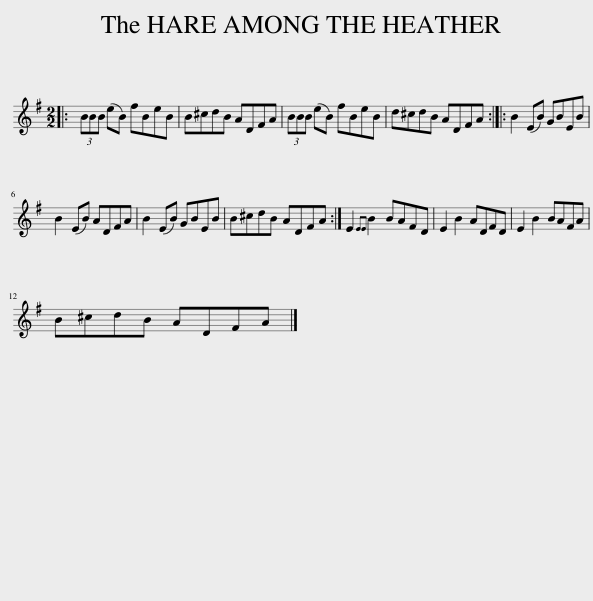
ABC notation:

X:1
L:1/8
M:2/2
I:linebreak $
K:Emin
V:1 treble
V:1
|: (3BBB (eB) fBeB | B^cdB ADFA | (3BBB (eB) fBeB | d^cdB ADFA :: B2 (EB) GBEB |$ %5
 B2 (EB) ADFA | B2 (EB) GBEB | B^cdB ADFA :| E2{EE} B2 BAFD | E2 B2 ADFD | %10
 E2 B2 BAFA |$ B^cdB ADFA |] %12
